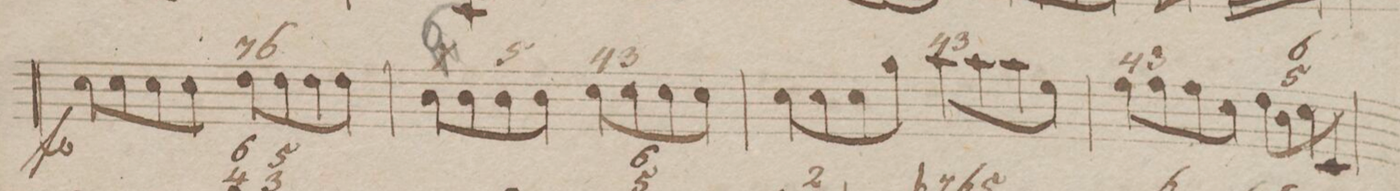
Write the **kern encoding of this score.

**kern	**fba	**dynam
*I"Organ.	*	*
*clefF4	*	*
*k[b-e-a-]	*	*
*met(c)	*	*
*M4/4	*	*
8E-\L	.	f
8E-\	.	.
8E-\	.	.
8E-\J	.	.
8F\L	7	.
.	6	.
8F\	.	.
8F\	.	.
8F\J	.	.
=12	=12	=12
8D\L	7	.
8D\	.	.
8D\	5	.
8D\J	.	.
8E-\L	4	.
8E-\	3	.
8E-\	.	.
8E-\J	.	.
=13	=13	=13
8E-\L	.	.
8E-\	.	.
8E-\	.	.
8B-\J	.	.
8c\L	4	.
.	3	.
8c\	.	.
8c\	.	.
8G\J	.	.
=14	=14	=14
8A-\L	4	.
8A-\	3	.
8A-\	.	.
8E-\J	.	.
8F\L	.	.
8D\	.	.
8E-\	6 5	.
8EE-/J	.	.
=15	=15	=15
*-	*-	*-
